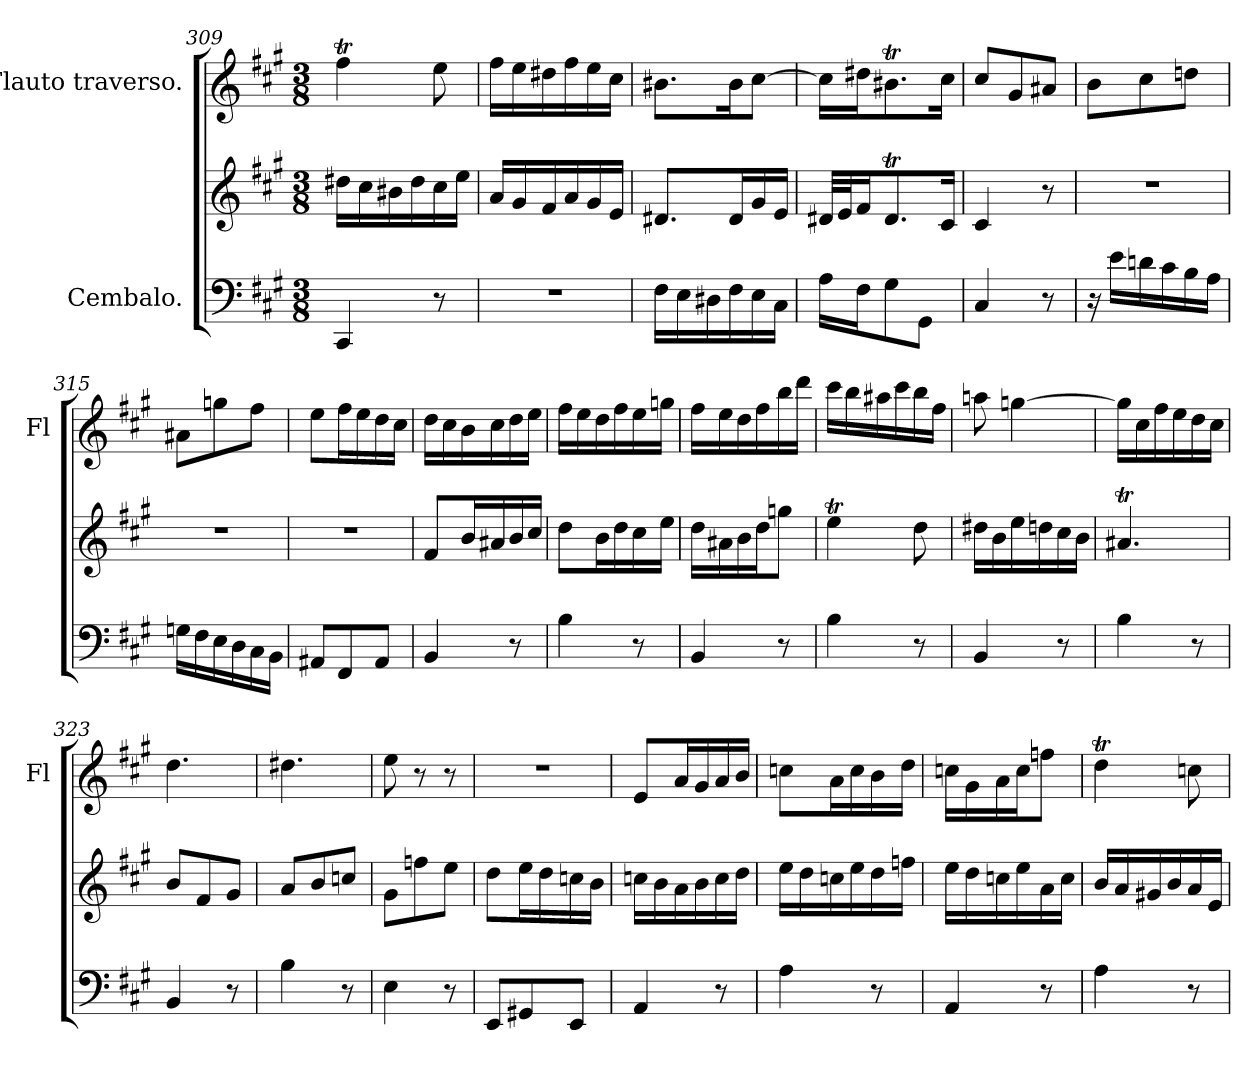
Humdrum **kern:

**kern	**kern	**kern
*part2	*part2	*part1
*staff3	*staff2	*staff1
*I"Cembalo.	*	*I"Flauto traverso.
*	*	*I'Fl
*clefF4	*clefG2	*clefG2
*k[f#c#g#]	*k[f#c#g#]	*k[f#c#g#]
*M3/8	*M3/8	*M3/8
=309	=309	=309
4CC#/	16dd#X\LL	4ff#T\
.	16cc#\	.
.	16b#X\	.
.	16dd#\	.
8r	16cc#\	8ee\
.	16ee\JJ	.
=310	=310	=310
4.r	16a/LL	16ff#\LL
.	16g#/	16ee\
.	16f#/	16dd#X\
.	16a/	16ff#\
.	16g#/	16ee\
.	16e/JJ	16cc#\JJ
!!LO:PB:g=z
=311	=311	=311
16F#\LL	8.d#X/L	8.b#X\L
16E\	.	.
16D#X\	.	.
16F#\	16d#/L	16b#\K
16E\	16g#/	[8cc#\J
16C#\JJ	16e/JJ	.
=312	=312	=312
16A\LL	32d#X/LLL	16cc#\LL]
.	32e/J	.
16F#\J	16f#/J	16dd#X\J
8G#\	8.d#t/	8.b#Xt\
8GG#\J	.	.
.	16c#/Jk	16cc#\Jk
=313	=313	=313
4C#/	4c#/	8cc#/L
.	.	8g#/
8r	8r	8a#X/J
=314	=314	=314
16r	4.r	8b\L
16e\LL	.	.
16dn\	.	8cc#\
16c#\	.	.
16B\	.	8ddn\J
16A\JJ	.	.
=315	=315	=315
16Gn\LL	4.r	8a#X\L
16F#\	.	.
16E\	.	8ggn\
16D\	.	.
16C#\	.	8ff#\J
16BB\JJ	.	.
=316	=316	=316
8AA#X/L	4.r	8ee\L
8FF#/	.	16ff#\L
.	.	16ee\
8AA#/J	.	16dd\
.	.	16cc#\JJ
=317	=317	=317
4BB/	8f#/L	16dd\LL
.	.	16cc#\
.	16b/L	16b\
.	16a#X/	16cc#\
8r	16b/	16dd\
.	16cc#/JJ	16ee\JJ
=318	=318	=318
4B\	8dd\L	16ff#\LL
.	.	16ee\
.	16b\L	16dd\
.	16dd\	16ff#\
8r	16cc#\	16ee\
.	16ee\JJ	16ggn\JJ
=319	=319	=319
4BB/	16dd\LL	16ff#\LL
.	16a#X\	16ee\
.	16b\	16dd\
.	16dd\J	16ff#\
8r	8ggn\J	16bb\
.	.	16ddd\JJ
!!LO:PB:g=z
=320	=320	=320
4B\	4eeT\	16ccc#\LL
.	.	16bb\
.	.	16aa#X\
.	.	16ccc#\
8r	8dd\	16bb\
.	.	16ff#\JJ
=321	=321	=321
4BB/	16dd#X\LL	8aan\
.	16b\	.
.	16ee\	[4ggn\
.	16ddn\	.
8r	16cc#\	.
.	16b\JJ	.
=322	=322	=322
4B\	4.a#Xt/	16gg\LL]
.	.	16cc#\
.	.	16ff#\
.	.	16ee\
8r	.	16dd\
.	.	16cc#\JJ
=323	=323	=323
4BB/	8b/L	4.dd\
.	8f#/	.
8r	8g#/J	.
=324	=324	=324
4B\	8a/L	4.dd#X\
.	8b/	.
8r	8ccn/J	.
=325	=325	=325
4E\	8g#\L	8ee\
.	8ffn\	8r
8r	8ee\J	8r
=326	=326	=326
8EE/L	8dd\L	4.r
8GG#X/	16ee\L	.
.	16dd\	.
8EE/J	16ccn\	.
.	16b\JJ	.
=327	=327	=327
4AA/	16ccn\LL	8e/L
.	16b\	.
.	16a\	16a/L
.	16b\	16g#/
8r	16cc\	16a/
.	16dd\JJ	16b/JJ
=328	=328	=328
4A\	16ee\LL	8ccn\L
.	16dd\	.
.	16ccn\	16a\L
.	16ee\	16cc\
8r	16dd\	16b\
.	16ffn\JJ	16dd\JJ
!!LO:PB:g=z
=329	=329	=329
4AA/	16ee\LL	16ccn\LL
.	16dd\	16g#\
.	16ccn\	16a\
.	16ee\	16cc\J
8r	16a\	8ffn\J
.	16cc\JJ	.
=330	=330	=330
4A\	16b/LL	4ddT\
.	16a/	.
.	16g#X/	.
.	16b/	.
8r	16a/	8ccn\
.	16e/JJ	.
=	=	=
*-	*-	*-
